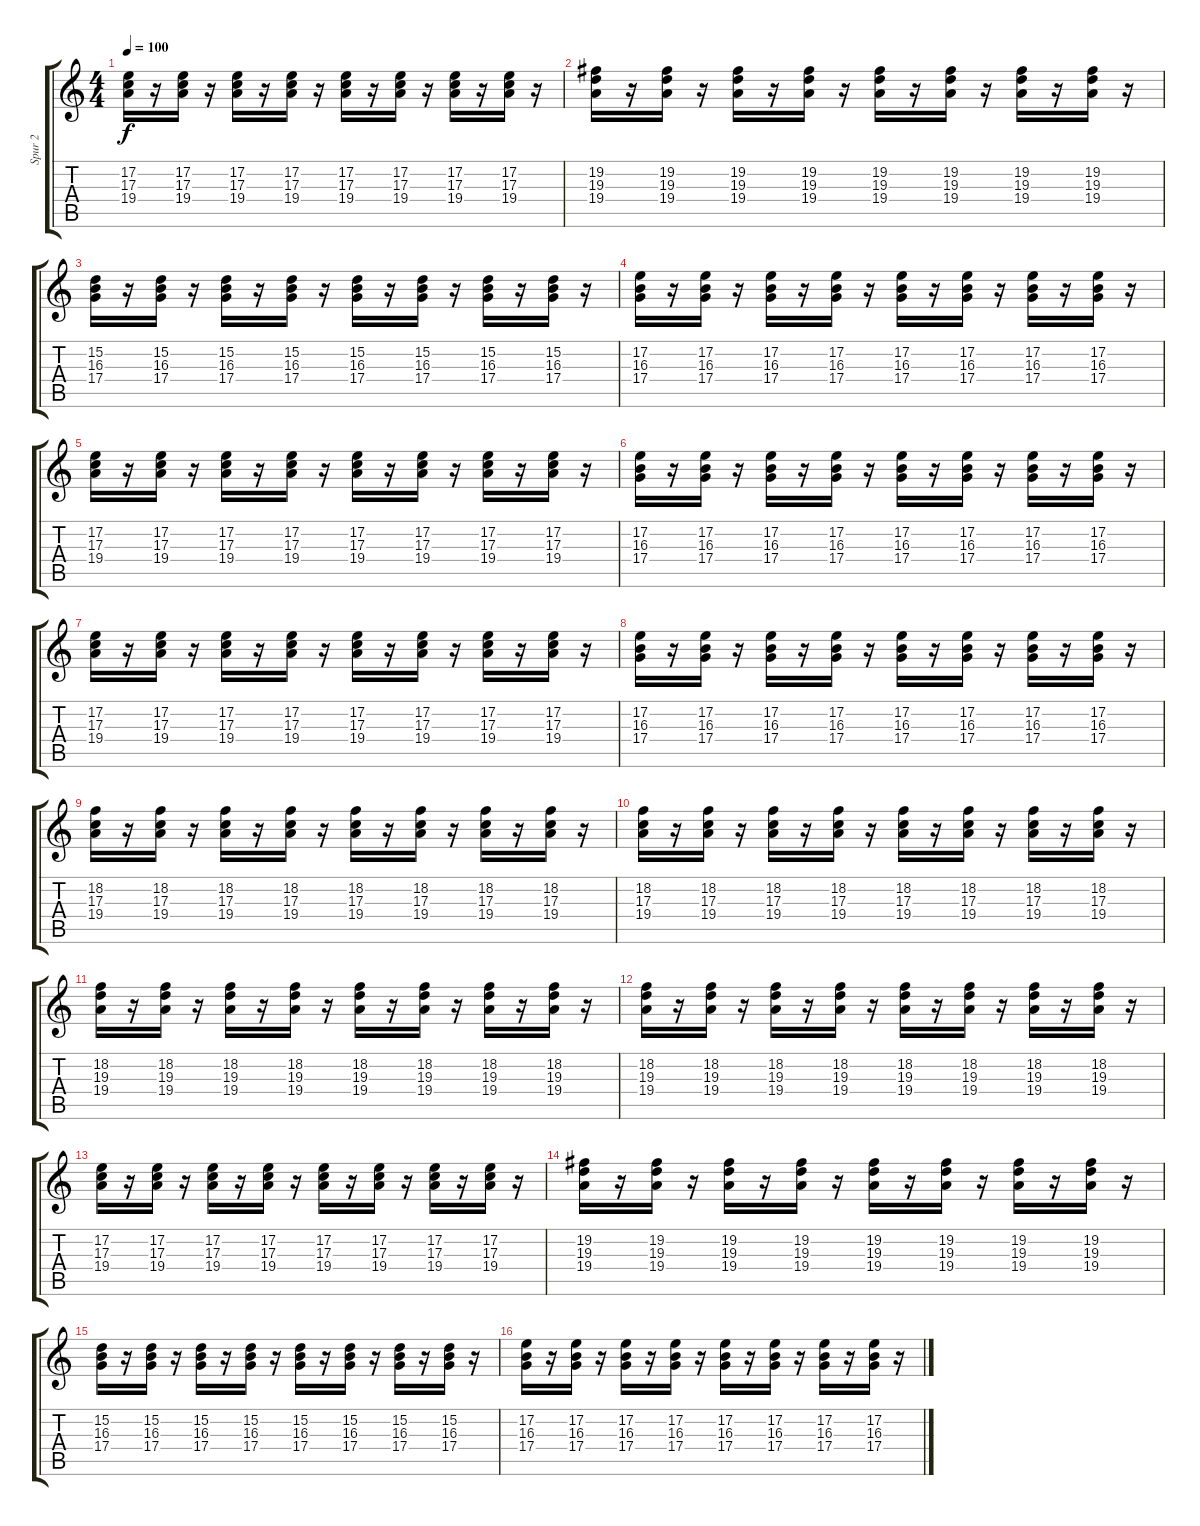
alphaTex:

\track ("Spur 2" "Spur 2") {instrument fiddle}
\staff {score tabs}
\tuning (E4 B3 G3 D3 A2 E2) {hide}
\ts (4 4)
\tempo 100
\clef g2
\ks c
(17.2 17.3 19.4).16{dy f} r.16 (17.2 17.3 19.4).16 r.16 (17.2 17.3 19.4).16 r.16 (17.2 17.3 19.4).16 r.16 (17.2 17.3 19.4).16 r.16 (17.2 17.3 19.4).16 r.16 (17.2 17.3 19.4).16 r.16 (17.2 17.3 19.4).16 r.16 |
(19.2 19.3 19.4).16 r.16 (19.2 19.3 19.4).16 r.16 (19.2 19.3 19.4).16 r.16 (19.2 19.3 19.4).16 r.16 (19.2 19.3 19.4).16 r.16 (19.2 19.3 19.4).16 r.16 (19.2 19.3 19.4).16 r.16 (19.2 19.3 19.4).16 r.16 |
(15.2 16.3 17.4).16 r.16 (15.2 16.3 17.4).16 r.16 (15.2 16.3 17.4).16 r.16 (15.2 16.3 17.4).16 r.16 (15.2 16.3 17.4).16 r.16 (15.2 16.3 17.4).16 r.16 (15.2 16.3 17.4).16 r.16 (15.2 16.3 17.4).16 r.16 |
(17.2 16.3 17.4).16 r.16 (17.2 16.3 17.4).16 r.16 (17.2 16.3 17.4).16 r.16 (17.2 16.3 17.4).16 r.16 (17.2 16.3 17.4).16 r.16 (17.2 16.3 17.4).16 r.16 (17.2 16.3 17.4).16 r.16 (17.2 16.3 17.4).16 r.16 |
(17.2 17.3 19.4).16 r.16 (17.2 17.3 19.4).16 r.16 (17.2 17.3 19.4).16 r.16 (17.2 17.3 19.4).16 r.16 (17.2 17.3 19.4).16 r.16 (17.2 17.3 19.4).16 r.16 (17.2 17.3 19.4).16 r.16 (17.2 17.3 19.4).16 r.16 |
(17.2 16.3 17.4).16 r.16 (17.2 16.3 17.4).16 r.16 (17.2 16.3 17.4).16 r.16 (17.2 16.3 17.4).16 r.16 (17.2 16.3 17.4).16 r.16 (17.2 16.3 17.4).16 r.16 (17.2 16.3 17.4).16 r.16 (17.2 16.3 17.4).16 r.16 |
(17.2 17.3 19.4).16 r.16 (17.2 17.3 19.4).16 r.16 (17.2 17.3 19.4).16 r.16 (17.2 17.3 19.4).16 r.16 (17.2 17.3 19.4).16 r.16 (17.2 17.3 19.4).16 r.16 (17.2 17.3 19.4).16 r.16 (17.2 17.3 19.4).16 r.16 |
(17.2 16.3 17.4).16 r.16 (17.2 16.3 17.4).16 r.16 (17.2 16.3 17.4).16 r.16 (17.2 16.3 17.4).16 r.16 (17.2 16.3 17.4).16 r.16 (17.2 16.3 17.4).16 r.16 (17.2 16.3 17.4).16 r.16 (17.2 16.3 17.4).16 r.16 |
(18.2 17.3 19.4).16 r.16 (18.2 17.3 19.4).16 r.16 (18.2 17.3 19.4).16 r.16 (18.2 17.3 19.4).16 r.16 (18.2 17.3 19.4).16 r.16 (18.2 17.3 19.4).16 r.16 (18.2 17.3 19.4).16 r.16 (18.2 17.3 19.4).16 r.16 |
(18.2 17.3 19.4).16 r.16 (18.2 17.3 19.4).16 r.16 (18.2 17.3 19.4).16 r.16 (18.2 17.3 19.4).16 r.16 (18.2 17.3 19.4).16 r.16 (18.2 17.3 19.4).16 r.16 (18.2 17.3 19.4).16 r.16 (18.2 17.3 19.4).16 r.16 |
(18.2 19.3 19.4).16 r.16 (18.2 19.3 19.4).16 r.16 (18.2 19.3 19.4).16 r.16 (18.2 19.3 19.4).16 r.16 (18.2 19.3 19.4).16 r.16 (18.2 19.3 19.4).16 r.16 (18.2 19.3 19.4).16 r.16 (18.2 19.3 19.4).16 r.16 |
(18.2 19.3 19.4).16 r.16 (18.2 19.3 19.4).16 r.16 (18.2 19.3 19.4).16 r.16 (18.2 19.3 19.4).16 r.16 (18.2 19.3 19.4).16 r.16 (18.2 19.3 19.4).16 r.16 (18.2 19.3 19.4).16 r.16 (18.2 19.3 19.4).16 r.16 |
(17.2 17.3 19.4).16 r.16 (17.2 17.3 19.4).16 r.16 (17.2 17.3 19.4).16 r.16 (17.2 17.3 19.4).16 r.16 (17.2 17.3 19.4).16 r.16 (17.2 17.3 19.4).16 r.16 (17.2 17.3 19.4).16 r.16 (17.2 17.3 19.4).16 r.16 |
(19.2 19.3 19.4).16 r.16 (19.2 19.3 19.4).16 r.16 (19.2 19.3 19.4).16 r.16 (19.2 19.3 19.4).16 r.16 (19.2 19.3 19.4).16 r.16 (19.2 19.3 19.4).16 r.16 (19.2 19.3 19.4).16 r.16 (19.2 19.3 19.4).16 r.16 |
(15.2 16.3 17.4).16 r.16 (15.2 16.3 17.4).16 r.16 (15.2 16.3 17.4).16 r.16 (15.2 16.3 17.4).16 r.16 (15.2 16.3 17.4).16 r.16 (15.2 16.3 17.4).16 r.16 (15.2 16.3 17.4).16 r.16 (15.2 16.3 17.4).16 r.16 |
(17.2 16.3 17.4).16 r.16 (17.2 16.3 17.4).16 r.16 (17.2 16.3 17.4).16 r.16 (17.2 16.3 17.4).16 r.16 (17.2 16.3 17.4).16 r.16 (17.2 16.3 17.4).16 r.16 (17.2 16.3 17.4).16 r.16 (17.2 16.3 17.4).16 r.16
